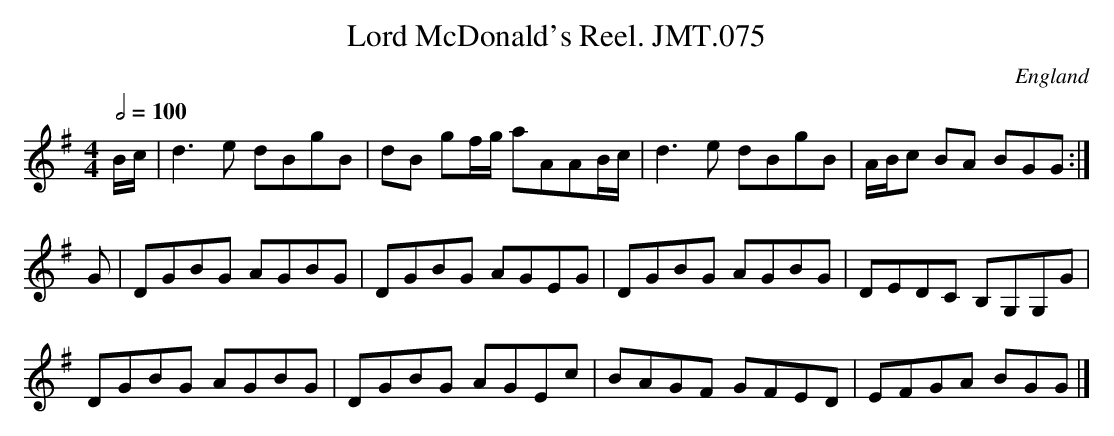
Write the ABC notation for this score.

X:1
T:Lord McDonald's Reel. JMT.075
L:1/8
M:4/4
O:England
Q:1/2=100
K:G
B/c/|d3e dBgB|dB gf/g/ aAAB/c/|d3e dBgB|A/B/c BA BGG:|!
G|DGBG AGBG|DGBG AGEG|DGBG AGBG|DEDC B,G,G,G|!
DGBG AGBG|DGBG AGEc|BAGF GFED|EFGA BGG|]
